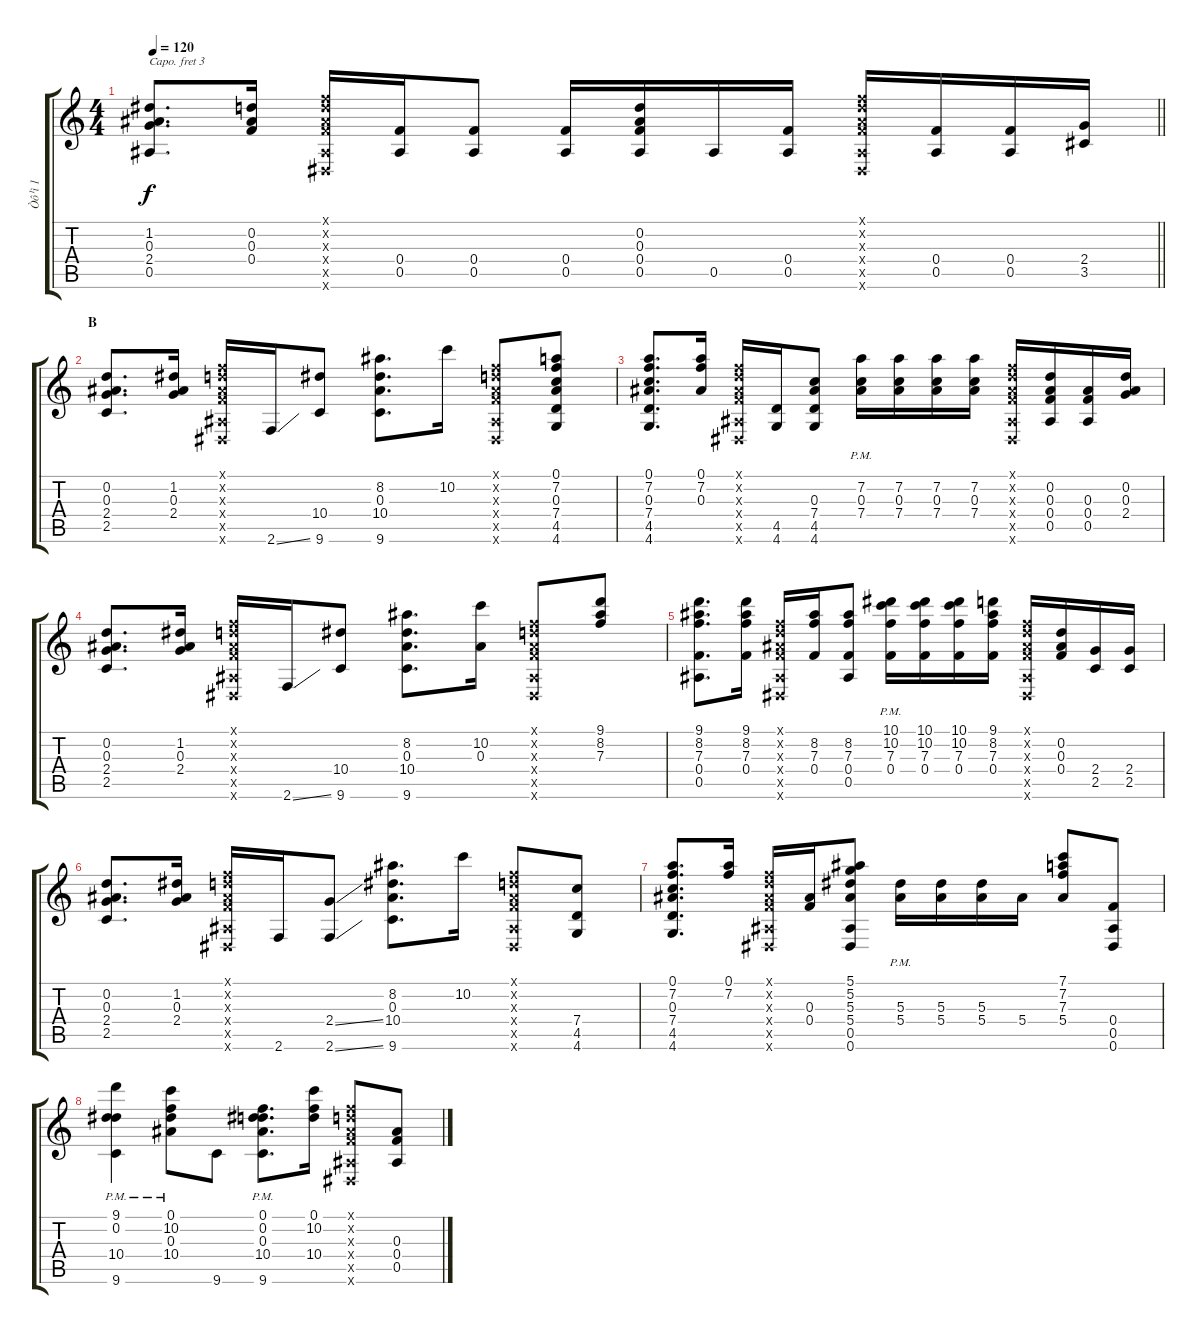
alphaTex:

\track ("Òô¹ì 1" "Òô¹ì 1") {instrument acousticguitarsteel}
\staff {score tabs}
\capo 3
\tuning (D4 B3 G3 D3 G2 C2) {hide}
\ts (4 4)
\tempo 120
\clef g2
\barLineRight lightlight
\ks c
(1.2 0.3 2.4 0.5).8{d dy f} (0.2 0.3 0.4).16 (0.1{x} 0.2{x} 0.3{x} 0.4{x} 0.5{x} 0.6{x}).16 (0.4 0.5).16 (0.4 0.5).8 (0.4 0.5).16 (0.2 0.3 0.4 0.5).16 0.5.16 (0.4 0.5).16 (0.1{x} 0.2{x} 0.3{x} 0.4{x} 0.5{x} 0.6{x}).16 (0.4 0.5).16 (0.4 0.5).16 (2.4 3.5).16 |
\section ("" "B")
(0.2 0.3 2.4 2.5).8{d} (1.2 0.3 2.4).16 (0.1{x} 0.2{x} 0.3{x} 0.4{x} 0.5{x} 0.6{x}).16 2.6{ss}.16 (10.4 9.6).8 (8.2 0.3 10.4 9.6).8{d} 10.2.16 (0.1{x} 0.2{x} 0.3{x} 0.4{x} 0.5{x} 0.6{x}).8 (0.1 7.2 0.3 7.4 4.5 4.6).8 |
(0.1 7.2 0.3 7.4 4.5 4.6).8{d} (0.1 7.2 0.3).16 (0.1{x} 0.2{x} 0.3{x} 0.4{x} 0.5{x} 0.6{x}).16 (4.5 4.6).16 (0.3 7.4 4.5 4.6).8 (7.2 0.3 7.4{pm}).16 (7.2 0.3 7.4).16 (7.2 0.3 7.4).16 (7.2 0.3 7.4).16 (0.1{x} 0.2{x} 0.3{x} 0.4{x} 0.5{x} 0.6{x}).16 (0.2 0.3 0.4 0.5).16 (0.3 0.4 0.5).16 (0.2 0.3 2.4).16 |
(0.2 0.3 2.4 2.5).8{d} (1.2 0.3 2.4).16 (0.1{x} 0.2{x} 0.3{x} 0.4{x} 0.5{x} 0.6{x}).16 2.6{ss}.16 (10.4 9.6).8 (8.2 0.3 10.4 9.6).8{d} (10.2 0.3).16 (0.1{x} 0.2{x} 0.3{x} 0.4{x} 0.5{x} 0.6{x}).8 (9.1 8.2 7.3).8 |
(9.1 8.2 7.3 0.4 0.5).8{d} (9.1 8.2 7.3 0.4).16 (0.1{x} 0.2{x} 0.3{x} 0.4{x} 0.5{x} 0.6{x}).16 (8.2 7.3 0.4).16 (8.2 7.3 0.4 0.5).8 (10.1 10.2 7.3 0.4{pm}).16 (10.1 10.2 7.3 0.4).16 (10.1 10.2 7.3 0.4).16 (9.1 8.2 7.3 0.4).16 (0.1{x} 0.2{x} 0.3{x} 0.4{x} 0.5{x} 0.6{x}).16 (0.2 0.3 0.4).16 (2.4 2.5).16 (2.4 2.5).16 |
(0.2 0.3 2.4 2.5).8{d} (1.2 0.3 2.4).16 (0.1{x} 0.2{x} 0.3{x} 0.4{x} 0.5{x} 0.6{x}).16 2.6.16 (2.4{ss} 2.6{ss}).8 (8.2 0.3 10.4 9.6).8{d} 10.2.16 (0.1{x} 0.2{x} 0.3{x} 0.4{x} 0.5{x} 0.6{x}).8 (7.4 4.5 4.6).8 |
(0.1 7.2 0.3 7.4 4.5 4.6).8{d} (0.1 7.2).16 (0.1{x} 0.2{x} 0.3{x} 0.4{x} 0.5{x} 0.6{x}).16 (0.3 0.4).16 (5.1 5.2 5.3 5.4 0.5 0.6).8 (5.3 5.4{pm}).16 (5.3 5.4).16 (5.3 5.4).16 5.4.16 (7.1 7.2 7.3 5.4).8 (0.4 0.5 0.6).8 |
(9.1 0.2 10.4 9.6{pm}).4 (0.1 10.2 0.3 10.4{pm}).8 9.6.8 (0.1 0.2 0.3 10.4 9.6{pm}).8{d} (0.1 10.2 10.4).16 (0.1{x} 0.2{x} 0.3{x} 0.4{x} 0.5{x} 0.6{x}).8 (0.3 0.4 0.5).8
